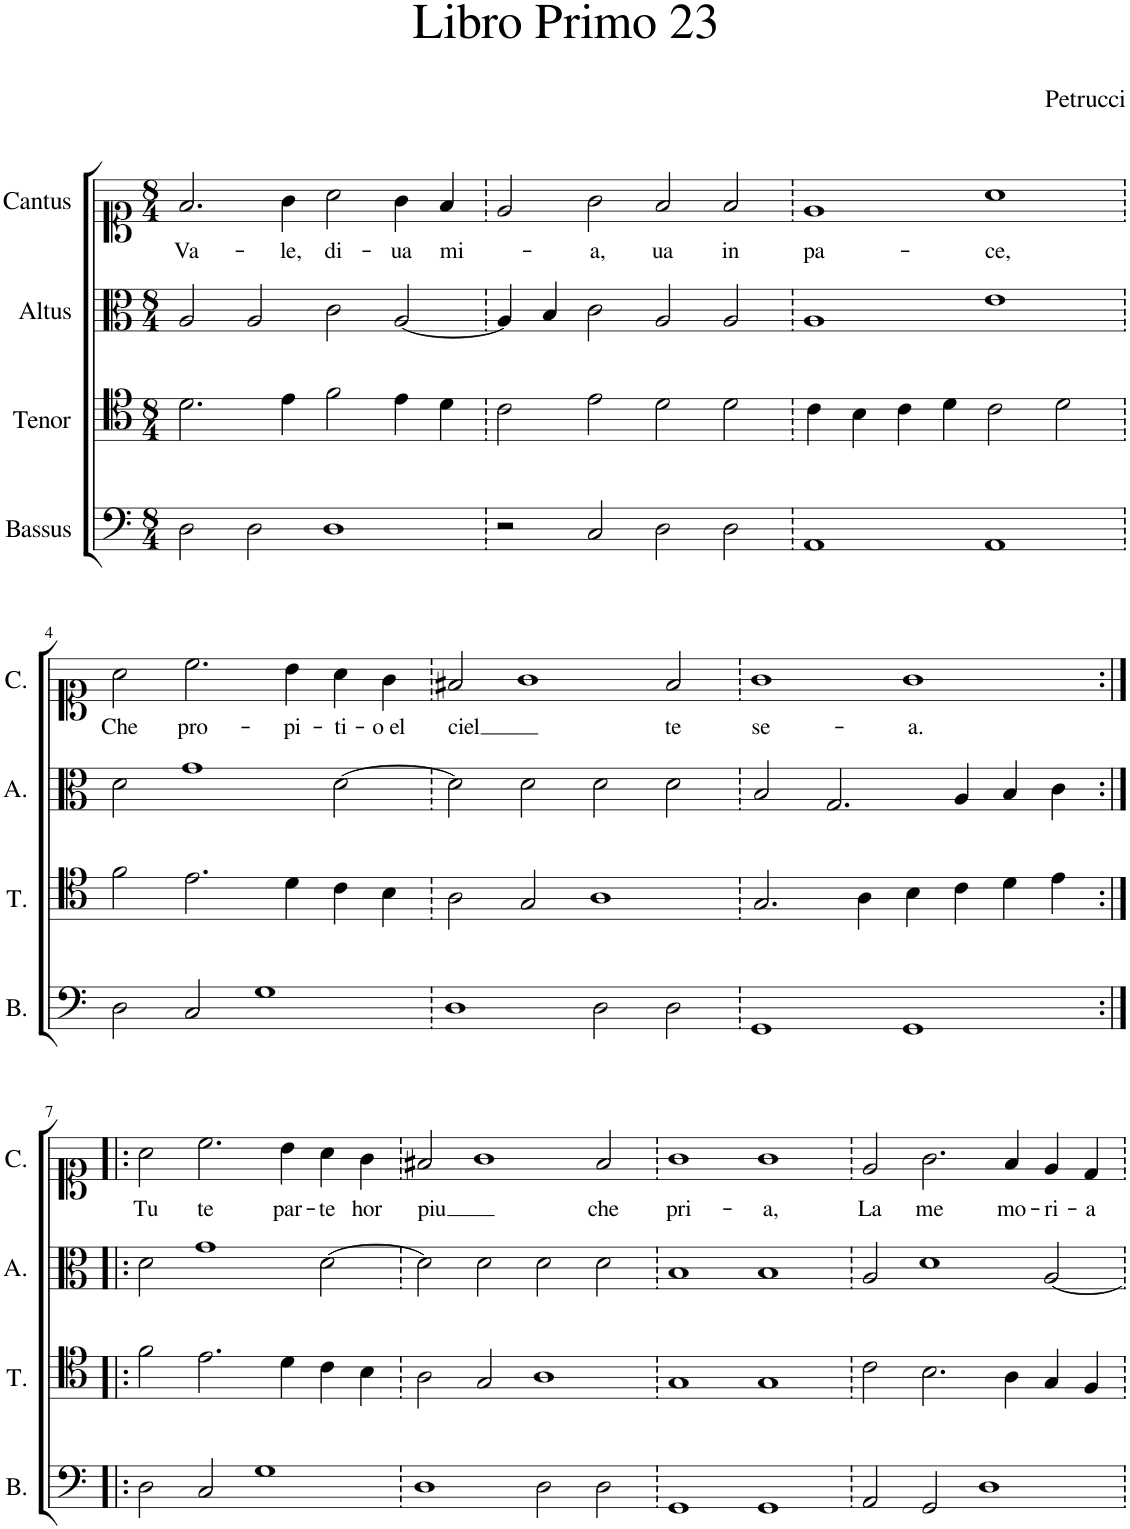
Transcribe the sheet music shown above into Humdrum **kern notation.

**kern	**kern	**kern	**kern	**text
*part4	*part3	*part2	*part1	*part1
*staff4	*staff3	*staff2	*staff1	*staff1
*I"Bassus	*I"Tenor	*I"Altus	*I"Cantus	*
*I'B.	*I'T.	*I'A.	*I'C.	*
*clefF4	*clefC4	*clefC3	*clefC1	*
*k[]	*k[]	*k[]	*k[]	*
*M8/4	*M8/4	*M8/4	*M8/4	*
=1	=1	=1	=1	=1
!	!	!	!	!LO:LY:b
2D\	2.d\	2A/	2.f/	Va-
2D\	.	2A/	.	.
!	!	!	!	!LO:LY:b
.	4e\	.	4g\	-le,
!	!	!	!	!LO:LY:b
1D	2f\	2c\	2a\	di-
!	!	!	!	!LO:LY:b
.	4e\	[2A/	4g\	-ua
!	!	!	!	!LO:LY:b
.	4d\	.	4f/	mi-
=2	=2	=2	=2	=2
2r	2c\	4A/]	2e/	.
.	.	4B/	.	.
!	!	!	!	!LO:LY:b
2C/	2e\	2c\	2g\	-a,
!	!	!	!	!LO:LY:b
2D\	2d\	2A/	2f/	ua
!	!	!	!	!LO:LY:b
2D\	2d\	2A/	2f/	in
=3	=3	=3	=3	=3
!	!	!	!	!LO:LY:b
1AA	4c\	1A	1e	pa-
.	4B\	.	.	.
.	4c\	.	.	.
.	4d\	.	.	.
!	!	!	!	!LO:LY:b
1AA	2c\	1e	1a	-ce,
.	2d\	.	.	.
!!LO:LB:g=z
=4	=4	=4	=4	=4
!	!	!	!	!LO:LY:b
2D\	2f\	2d\	2a\	Che
!	!	!	!	!LO:LY:b
2C/	2.e\	1g	2.cc\	pro-
1G	.	.	.	.
!	!	!	!	!LO:LY:b
.	4d\	.	4b\	-pi-
!	!	!	!	!LO:LY:b
.	4c\	[2d\	4a\	-ti-
!	!	!	!	!LO:LY:b
.	4B\	.	4g\	-o el
=5	=5	=5	=5	=5
!	!	!	!	!LO:LY:b
1D	2A\	2d\]	2f#X/	-ciel
.	2G/	2d\	1g	.
2D\	1A	2d\	.	.
!	!	!	!	!LO:LY:b
2D\	.	2d\	2f#/	te
=6	=6	=6	=6	=6
!	!	!	!	!LO:LY:b
1GG	2.G/	2B/	1g	se-
.	.	2.G/	.	.
.	4A\	.	.	.
!	!	!	!	!LO:LY:b
1GG	4B\	.	1g	-a.
.	4c\	4A/	.	.
.	4d\	4B/	.	.
.	4e\	4c\	.	.
!!LO:LB:g=z
=7:|!|:	=7:|!|:	=7:|!|:	=7:|!|:	=7:|!|:
!	!	!	!	!LO:LY:b
2D\	2f\	2d\	2a\	Tu
!	!	!	!	!LO:LY:b
2C/	2.e\	1g	2.cc\	te
1G	.	.	.	.
!	!	!	!	!LO:LY:b
.	4d\	.	4b\	par-
!	!	!	!	!LO:LY:b
.	4c\	[2d\	4a\	-te
!	!	!	!	!LO:LY:b
.	4B\	.	4g\	hor
=8	=8	=8	=8	=8
!	!	!	!	!LO:LY:b
1D	2A\	2d\]	2f#X/	-piu
.	2G/	2d\	1g	.
2D\	1A	2d\	.	.
!	!	!	!	!LO:LY:b
2D\	.	2d\	2f#/	che
=9	=9	=9	=9	=9
!	!	!	!	!LO:LY:b
1GG	1G	1B	1g	pri-
!	!	!	!	!LO:LY:b
1GG	1G	1B	1g	-a,
=10	=10	=10	=10	=10
!	!	!	!	!LO:LY:b
2AA/	2c\	2A/	2e/	La
!	!	!	!	!LO:LY:b
2GG/	2.B\	1d	2.g\	me
1D	.	.	.	.
!	!	!	!	!LO:LY:b
.	4A\	.	4f/	mo-
!	!	!	!	!LO:LY:b
.	4G/	[2A/	4e/	-ri-
!	!	!	!	!LO:LY:b
.	4F/	.	4d/	-a
=	=	=	=	=
*-	*-	*-	*-	*-
